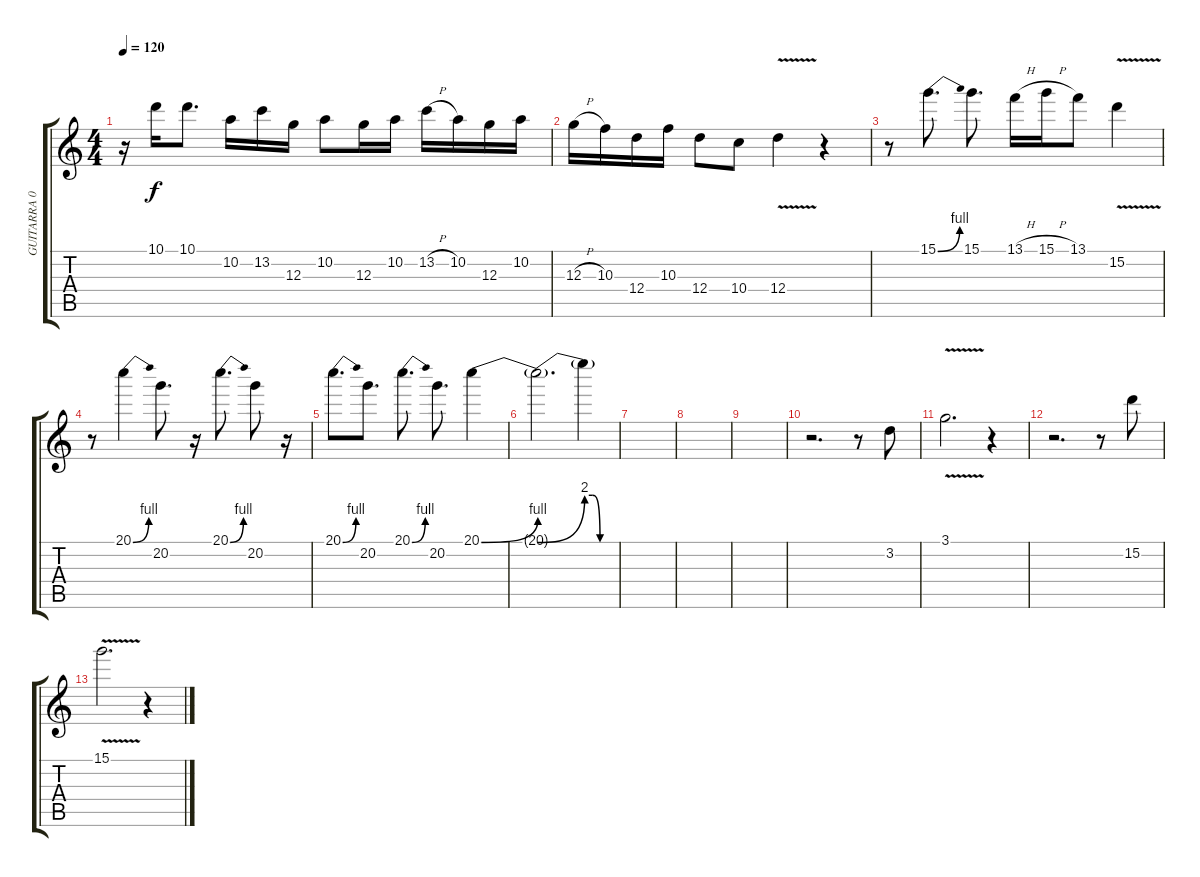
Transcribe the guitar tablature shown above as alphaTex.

\track ("GUITARRA 03" "GUITARRA 0") {instrument overdrivenguitar}
\staff {score tabs}
\tuning (E4 B3 G3 D3 A2 E2) {hide}
\ts (4 4)
\tempo 120
\clef g2
\ks c
r.16{dy f} 10.1.16 10.1.8{d} 10.2.16 13.2.16 12.3.16 10.2.8 12.3.16 10.2.16 13.2{h}.16 10.2.16 12.3.16 10.2.16 |
12.3{h}.16 10.3.16 12.4.16 10.3.16 12.4.8 10.4.8 12.4{v}.4 r.4 |
r.8 15.1{be (bend 0 0 60 4)}.8{d} 15.1.8{d} 13.1{h}.16 15.1{h}.16 13.1.8 15.2{v}.4 |
r.8 20.1{be (bend 0 0 60 4)}.4 20.2.8{d} r.16 20.1{be (bend 0 0 60 4)}.8{d} 20.2.8 r.16 |
20.1{be (bend 0 0 60 4)}.8{d} 20.2.8{d} 20.1{be (bend 0 0 60 4)}.8{d} 20.2.8{d} 20.1{be (bend 0 0 60 4)}.4 |
20.1{be (bend 0 0 60 8) t}.2{d} 20.1{be (custom 0 8 15 8 30 0 60 0) t}.4 |
|
|
|
r.2{d} r.8 3.2.8 |
3.1{v}.2{d} r.4 |
r.2{d} r.8 15.2.8 |
15.1{v}.2{d} r.4
